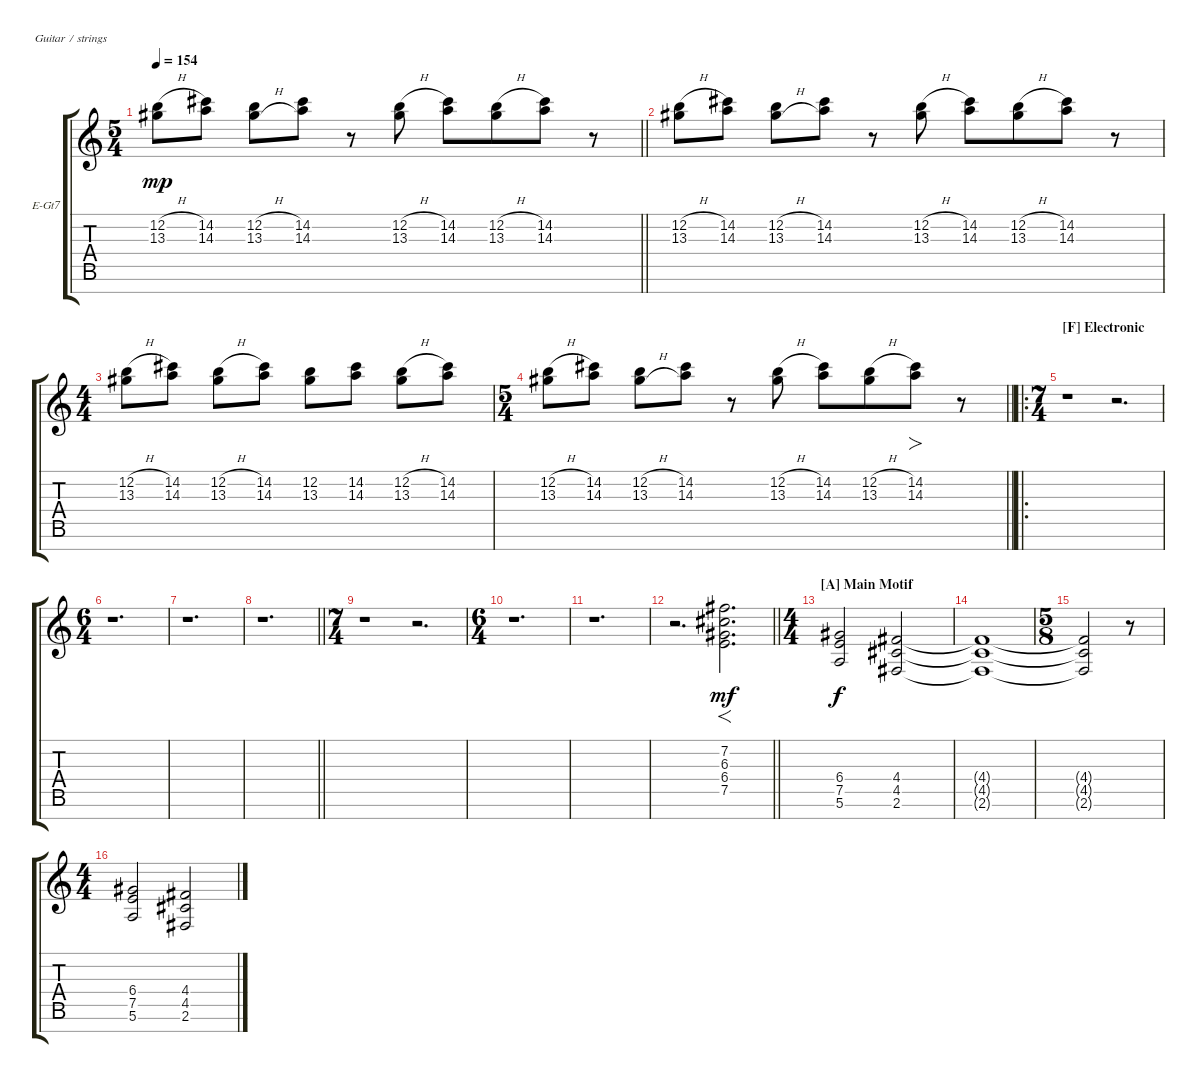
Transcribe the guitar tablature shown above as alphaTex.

\bracketExtendMode groupsimilarinstruments
\firstSystemTrackNameOrientation horizontal
\otherSystemsTrackNameOrientation horizontal
\track ("Javier Reyes - Rhythm" "E-Gt7") {instrument distortionguitar}
\staff {score tabs}
\tuning (E4 B3 G3 D3 A2 E2 B1)
\ts (5 4)
\beaming (8 2 2 2 4)
\tempo 154
\clef g2
\barLineRight lightlight
\ks c
(12.2{h} 13.3).8{dy mp} (14.2 14.3).8 (12.2{h} 13.3{h}).8 (14.2 14.3).8 r.8 (12.2{h} 13.3).8 (14.2 14.3).8 (12.2{h} 13.3).8 (14.2 14.3).8 r.8 |
\section ("" "")
(12.2{h} 13.3).8 (14.2 14.3).8 (12.2{h} 13.3{h}).8 (14.2 14.3).8 r.8 (12.2{h} 13.3).8 (14.2 14.3).8 (12.2{h} 13.3).8 (14.2 14.3).8 r.8 |
\ts (4 4)
\beaming (8 2 2 2 2)
(12.2{h} 13.3).8 (14.2 14.3).8 (12.2{h} 13.3).8 (14.2 14.3).8 (12.2 13.3).8 (14.2 14.3).8 (12.2{h} 13.3).8 (14.2 14.3).8 |
\ts (5 4)
\beaming (8 2 2 2 4)
\barLineRight lightlight
(12.2{h} 13.3).8 (14.2 14.3).8 (12.2{h} 13.3{h}).8 (14.2 14.3).8 r.8 (12.2{h} 13.3).8 (14.2 14.3).8 (12.2{h} 13.3).8 (14.2 14.3).8{fo} r.8 |
\ro
\ts (7 4)
\beaming (8 2 2 2 8)
\section ("F" "Electronic")
r.1 r.2{d} |
\ts (6 4)
\beaming (8 2 2 2 6)
r.1{d} |
r.1{d} |
\barLineRight lightlight
r.1{d} |
\ts (7 4)
\beaming (8 2 2 2 8)
r.1 r.2{d} |
\ts (6 4)
\beaming (8 2 2 2 6)
r.1{d} |
r.1{d} |
\barLineRight lightlight
r.2{d} (7.2 6.3 6.4 7.5).2{f d dy mf} |
\ts (4 4)
\beaming (8 2 2 2 2)
\section ("A" "Main Motif")
(6.4 7.5 5.6).2{dy f} (4.4 4.5 2.6).2 |
(4.4{t} 4.5{t} 2.6{t}).1 |
\ts (5 8)
\beaming (8 2 2 2 2)
(4.4{t} 4.5{t} 2.6{t}).2 r.8 |
\ts (4 4)
\beaming (8 2 2 2 2)
(6.4 7.5 5.6).2 (4.4 4.5 2.6).2
